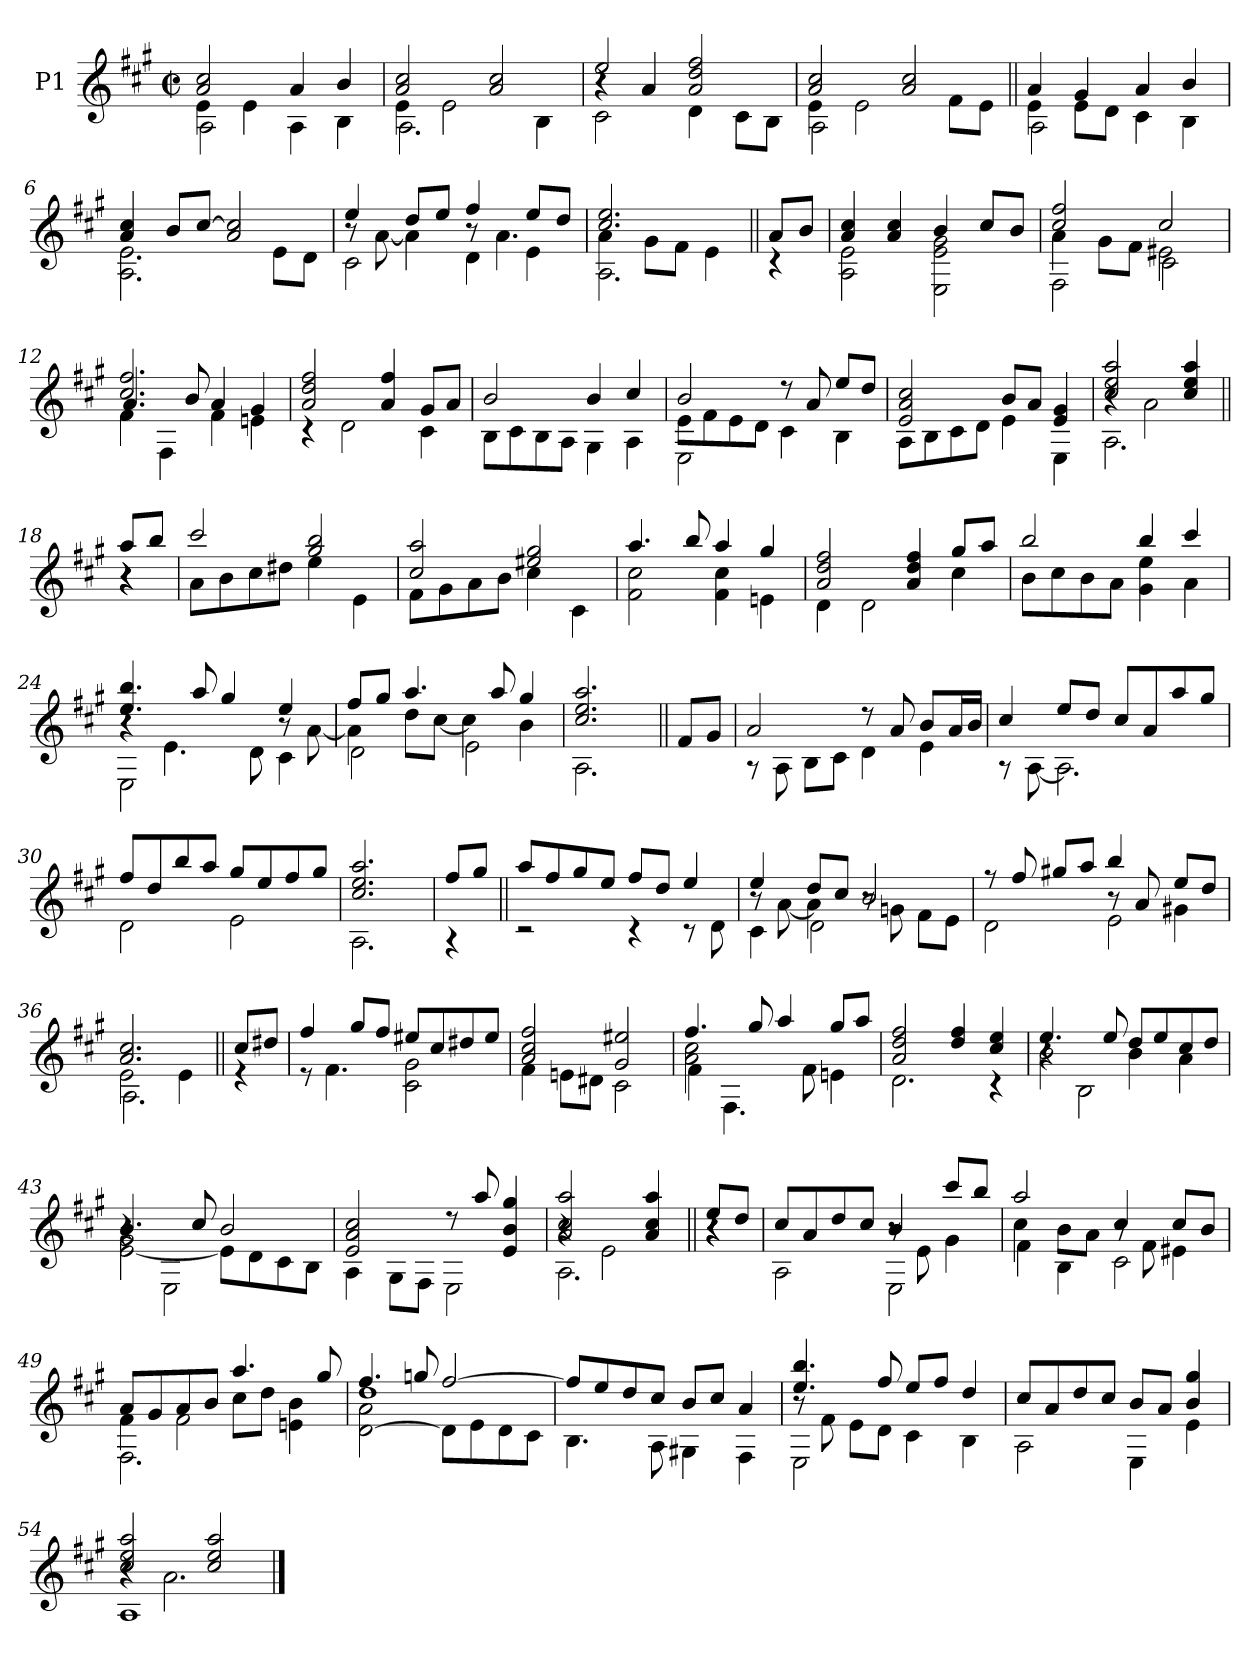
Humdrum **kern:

**kern
*part1
*staff1
*I"P1
!!LO:PB:g=z
*clefG2
*ITrd7c12
*k[f#c#g#]
*A:
*M2/2
*met(c|)
*MM96
=1
*^
*	*^
2Ai/ 2c#i	4Ei\	2AAi\
.	4Ei\	.
4Ai/	4AAi\	2ryy
4Bi/	4BBi\	.
=2	=2	=2
2Ai/ 2c#i	4Ei\	2.AAi\
.	2Ei\	.
2Ai/ 2c#i	.	.
.	4BBi\	4ryy
=3	=3	=3
2ei/	4r	2C#i\
.	4Ai/	.
2Ai/ 2di 2f#i	4Di\	2ryy
.	8C#i\L	.
.	8BBi\J	.
=4	=4	=4
2Ai/ 2c#i	4Ei\	2AAi\
.	2Ei\	.
2Ai/ 2c#i	.	2ryy
.	8F#i\L	.
.	8Ei\J	.
=5||	=5||	=5||
4Ai/	4Ei\	2AAi\
4G#i/	8Ei\L	.
.	8Di\J	.
4Ai/	4C#i\	2ryy
4Bi/	4BBi\	.
*	*v	*v
=6	=6
4Ai/ 4c#i	2.AAi\ 2.Ei
8Bi/L	.
[>8c#i/J	.
2Ai/ 2c#i]	.
.	8Ei\L
.	8Di\J
!!LO:LB:g=z	!!
=7	=7
*	*^
4ei/	8r	2C#i\
.	[<8Ai\	.
8di/L	4Ai\]	.
8ei/J	.	.
4f#i/	8r	4Di\
.	4.Ai\	.
8ei/L	.	4Ei\
8di/J	.	.
=8	=8	=8
2.c#i/ 2.ei	4Ai\	2.AAi\
.	8G#i\L	.
.	8F#i\J	.
.	4Ei\	.
*	*v	*v
=9||	=9||
8Ai/L	4r
8Bi/J	.
=10	=10
4Ai/ 4c#i	2AAi\ 2Ei
4Ai/ 4c#i	.
4Bi/	2EEi\ 2Ei 2G#i
8c#i/L	.
8Bi/J	.
=11	=11
*	*^
2c#i/ 2f#i	4Ai\	2FF#i\
.	8G#i\L	.
.	8F#i\J	.
2c#i/	2E#Xi\	2C#i\
=12	=12	=12
2.c#i/ 2.f#i	4.Ai/	4F#i\
.	.	4FF#i\
.	8Bi/	.
.	4Ai/	4F#i\
4G#i/	4ryy	4Eni\
*	*v	*v
=13	=13
2Ai/ 2di 2f#i	4r
.	2Di\
4Ai/ 4f#i	.
8G#i/L	4C#i\
8Ai/J	.
!!LO:LB:g=z	!!
=14	=14
2Bi/	8BBi\L
.	8C#i\
.	8BBi\
.	8AAi\J
4Bi/	4GG#i\
4c#i/	4AAi\
=15	=15
*	*^
2Bi/	8Ei\L	2EEi\
.	8F#i\	.
.	8Ei\	.
.	8Di\J	.
8r	4C#i\	2ryy
8Ai/	.	.
8ei/L	4BBi\	.
8di/J	.	.
*	*v	*v
=16	=16
2Ei/ 2Ai 2c#i	8AAi\L
.	8BBi\
.	8C#i\
.	8Di\J
8Bi/L	4Ei\
8Ai/J	.
4Ei/ 4G#i	4EEi\
=17	=17
*	*^
2c#i/ 2ei 2ai	4r	2.AAi\
.	2Ai\	.
4c#i/ 4ei 4ai	.	.
=18||	=18||	=18||
8ai/L	4r	4r
8bi/J	.	.
*	*v	*v
=19	=19
2cc#i/	8Ai\L
.	8Bi\
.	8c#i\
.	8d#Xi\J
2g#i/ 2bi	4ei\
.	4Ei\
=20	=20
2c#i/ 2ai	8F#i\L
.	8G#i\
.	8Ai\
.	8Bi\J
2e#Xi/ 2g#i	4c#i\
.	4C#i\
!!LO:LB:g=z	!!
=21	=21
4.ai/	2F#i\ 2c#i
8bi/	.
4ai/	4F#i\ 4c#i
4g#i/	4Eni\
=22	=22
2Ai/ 2di 2f#i	4Di\
.	2Di\
4Ai/ 4di 4f#i	.
8g#i/L	4c#i\
8ai/J	.
=23	=23
*	*^
2bi/	8Bi\L	2ryy
.	8c#i\	.
.	8Bi\	.
.	8Ai\J	.
4bi/	4G#i\ 4ei	2ryy
4cc#i/	4Ai\	.
=24	=24	=24
4.ei/ 4.bi	4r	2EEi\
.	4.Ei\	.
8ai/	.	.
4g#i/	.	4ryy
.	8Di\	.
4ei/	8r	4C#i\
.	[<8Ai\	.
=25	=25	=25
8f#i/L	4Ai\]	2Di\
8g#i/J	.	.
4.ai/	8di\L	.
.	[<8c#i\J	.
.	4c#i\]	2Ei\
8ai/	.	.
4g#i/	4Bi\	.
*	*v	*v
=26	=26
2.c#i/ 2.ei 2.ai	2.AAi\
*v	*v
!!LO:LB:g=z
=27||
8F#i/L
8G#i/J
=28
*^
2Ai/	8r
.	8AAi\
.	8BBi\L
.	8C#i\J
8r	4Di\
8Ai/	.
8Bi/L	4Ei\
16Ai/L	.
16Bi/JJ	.
=29	=29
4c#i/	8r
.	[<8AAi\
8ei/L	2.AAi\]
8di/J	.
8c#i/L	.
8Ai/	.
8ai/	.
8g#i/J	.
=30	=30
8f#i/L	2Di\
8di/	.
8bi/	.
8ai/J	.
8g#i/L	2Ei\
8ei/	.
8f#i/	.
8g#i/J	.
=31	=31
2.c#i/ 2.ei 2.ai	2.AAi\
=32	=32
8f#i/L	4r
8g#i/J	.
=33||	=33||
8ai/L	2r
8f#i/	.
8g#i/	.
8ei/J	.
8f#i/L	4r
8di/J	.
4ei/	8r
.	8Di\
!!LO:LB:g=z	!!
=34	=34
*	*^
4ei/	8r	4C#i\
.	[<8Ai\	.
8di/L	4Ai\]	2Di\
8c#i/J	.	.
2Bi/	8r	.
.	8Gni\	.
.	8F#i\L	4ryy
.	8Ei\J	.
=35	=35	=35
8r	2ryy	2Di\
8f#i/	.	.
8g#Xi/L	.	.
8ai/J	.	.
4bi/	8r	2Ei\
.	8Ai/	.
8ei/L	4G#Xi\	.
8di/J	.	.
=36	=36	=36
2.Ai/ 2.c#i	2Ei\	2.AAi\
.	4Ei\	.
*	*v	*v
=37||	=37||
8c#i/L	4r
8d#Xi/J	.
=38	=38
4f#i/	8r
.	4.F#i\
8g#i/L	.
8f#i/J	.
8e#Xi/L	2C#i\ 2G#i
8c#i/	.
8d#Xi/	.
8e#i/J	.
=39	=39
2Ai/ 2c#i 2f#i	4F#i\
.	8Eni\L
.	8D#Xi\J
2G#i/ 2e#Xi	2C#i\
!!LO:LB:g=z	!!
=40	=40
*	*^
4.f#i/	2Ai\ 2c#i	4F#i\
.	.	4.FF#i\
8g#i/	.	.
4ai/	2ryy	.
.	.	8F#i\
8g#i/L	.	4Eni\
8ai/J	.	.
*	*v	*v
=41	=41
2Ai/ 2di 2f#i	2.Di\
4di/ 4f#i	.
4c#i/ 4ei	4r
=42	=42
*	*^
4.ei/	2Bi\	4r
.	.	2BBi\
8ei/	.	.
8di/L	4Bi\	.
8ei/	.	.
8c#i/	4Ai\	4ryy
8di/J	.	.
=43	=43	=43
4.Bi/	[<2Ei\ 2G#i	4r
.	.	2EEi\
8c#i/	.	.
2Bi/	8Ei\L]	.
.	8Di\	.
.	8C#i\	4ryy
.	8BBi\J	.
*	*v	*v
=44	=44
2Ei/ 2Ai 2c#i	4AAi\
.	8GG#i\L
.	8FF#i\J
8r	2EEi\
8ai/	.
4Ei/ 4Bi 4g#i	.
=45	=45
*	*^
2Ai/ 2c#i 2ai	4r	2.AAi\
.	2Ei\	.
4Ai/ 4c#i 4ai	.	.
!!LO:LB:g=z	!!	!!
=46||	=46||	=46||
8ei/L	4r	4r
8di/J	.	.
=47	=47	=47
8c#i/L	2AAi\	2ryy
8Ai/	.	.
8di/	.	.
8c#i/J	.	.
4Bi/	8r	2EEi\
.	8Ei\	.
8cc#i/L	4G#i\	.
8bi/J	.	.
=48	=48	=48
2ai/	4c#i\	4F#i\
.	8Bi\L	4BBi\
.	8Ai\J	.
4c#i/	8r	2C#i\
.	8F#i\	.
8c#i/L	4E#Xi\	.
8Bi/J	.	.
=49	=49	=49
*	*	*^
8Ai/L	2ryy	4F#i\	2.FF#i\
8G#i/	.	.	.
8Ai/	.	2F#i\	.
8Bi/J	.	.	.
4.ai/	8c#i\L	.	.
.	8di\J	.	.
.	4Eni\ 4Bi	4ryy	4ryy
8g#i/	.	.	.
*	*	*v	*v
=50	=50	=50
4.f#i/	1di	[<2Di\ 2Ai
8gni/	.	.
[>2f#i/	.	8Di\L]
.	.	8Ei\
.	.	8Di\
.	.	8C#i\J
*	*v	*v
!!LO:LB:g=z
=51	=51
8f#i/L]	4.BBi\
8ei/	.
8di/	.
8c#i/J	8AAi\
8Bi/L	4GG#Xi\
8c#i/J	.
4Ai/	4FF#i\
=52	=52
*	*^
4.ei/ 4.bi	8r	2EEi\
.	8F#i\	.
.	8Ei\L	.
8f#i/	8Di\J	.
8ei/L	4C#i\	2ryy
8f#i/J	.	.
4di/	4BBi\	.
*	*v	*v
=53	=53
8c#i/L	2AAi\
8Ai/	.
8di/	.
8c#i/J	.
8Bi/L	4EEi\
8Ai/J	.
4Bi/ 4g#i	4Ei\
=54	=54
*	*^
2c#i/ 2ei 2ai	4r	1AAi
.	2.Ai\	.
2c#i/ 2ei 2ai	.	.
*v	*v	*v
==
*-
